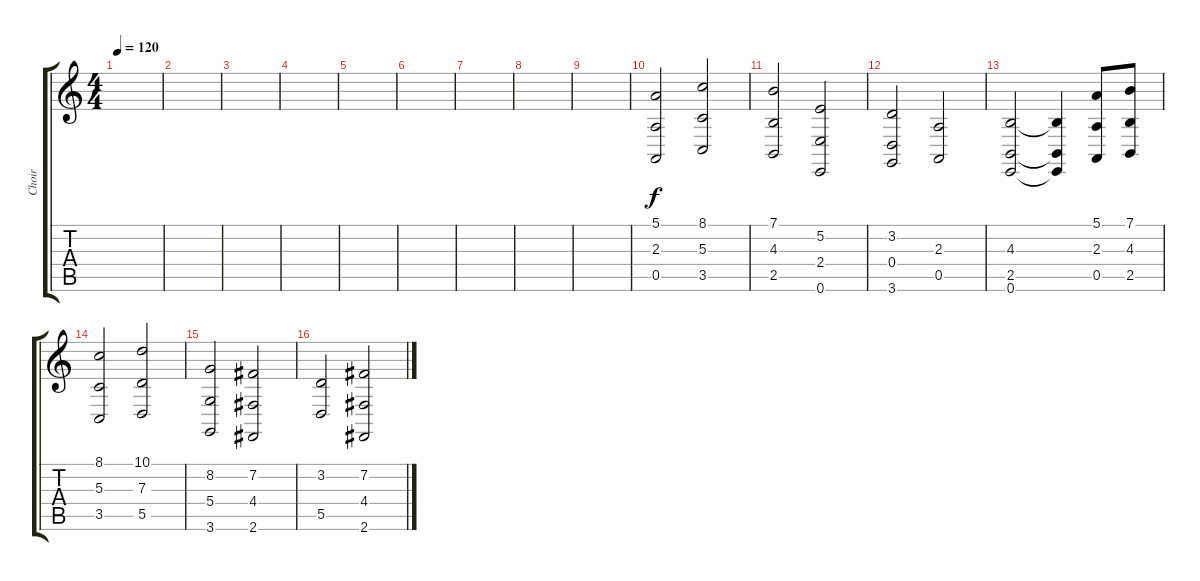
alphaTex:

\track ("Choir" "Choir") {instrument choiraahs}
\staff {score tabs}
\tuning (E4 B3 G3 D3 A2 E2) {hide}
\ts (4 4)
\tempo 120
\clef g2
\ks c
|
|
|
|
|
|
|
|
|
(5.1 2.3 0.5).2 (8.1 5.3 3.5).2 |
(7.1 4.3 2.5).2 (5.2 2.4 0.6).2 |
(3.2 0.4 3.6).2 (2.3 0.5).2 |
(4.3 2.5 0.6).2{volume 6} (4.3{t} 2.5{t} 0.6{t}).4 (5.1 2.3 0.5).8 (7.1 4.3 2.5).8 |
(8.1 5.3 3.5).2 (10.1 7.3 5.5).2 |
(8.2 5.4 3.6).2{volume 3} (7.2 4.4 2.6).2 |
(3.2 5.5).2{volume 1} (7.2 4.4 2.6).2
